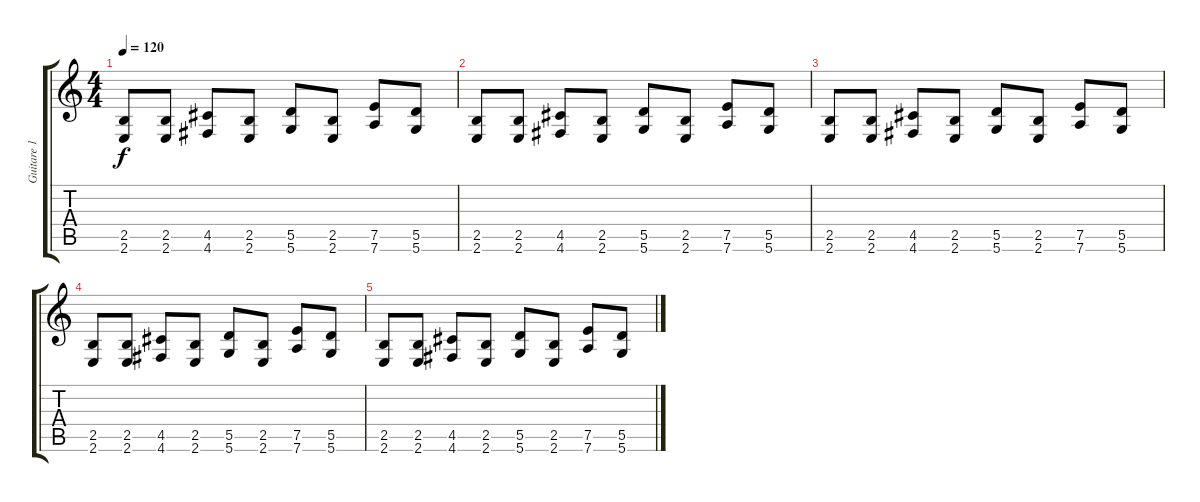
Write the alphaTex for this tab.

\track ("Guitare 1" "Guitare 1") {instrument overdrivenguitar}
\staff {score tabs}
\tuning (E4 B3 G3 D3 A2 D2) {hide}
\ts (4 4)
\tempo 120
\clef g2
\ks c
(2.5 2.6).8{dy f} (2.5 2.6).8 (4.5 4.6).8 (2.5 2.6).8 (5.5 5.6).8 (2.5 2.6).8 (7.5 7.6).8 (5.5 5.6).8 |
(2.5 2.6).8 (2.5 2.6).8 (4.5 4.6).8 (2.5 2.6).8 (5.5 5.6).8 (2.5 2.6).8 (7.5 7.6).8 (5.5 5.6).8 |
(2.5 2.6).8 (2.5 2.6).8 (4.5 4.6).8 (2.5 2.6).8 (5.5 5.6).8 (2.5 2.6).8 (7.5 7.6).8 (5.5 5.6).8 |
(2.5 2.6).8 (2.5 2.6).8 (4.5 4.6).8 (2.5 2.6).8 (5.5 5.6).8 (2.5 2.6).8 (7.5 7.6).8 (5.5 5.6).8 |
(2.5 2.6).8 (2.5 2.6).8 (4.5 4.6).8 (2.5 2.6).8 (5.5 5.6).8 (2.5 2.6).8 (7.5 7.6).8 (5.5 5.6).8
